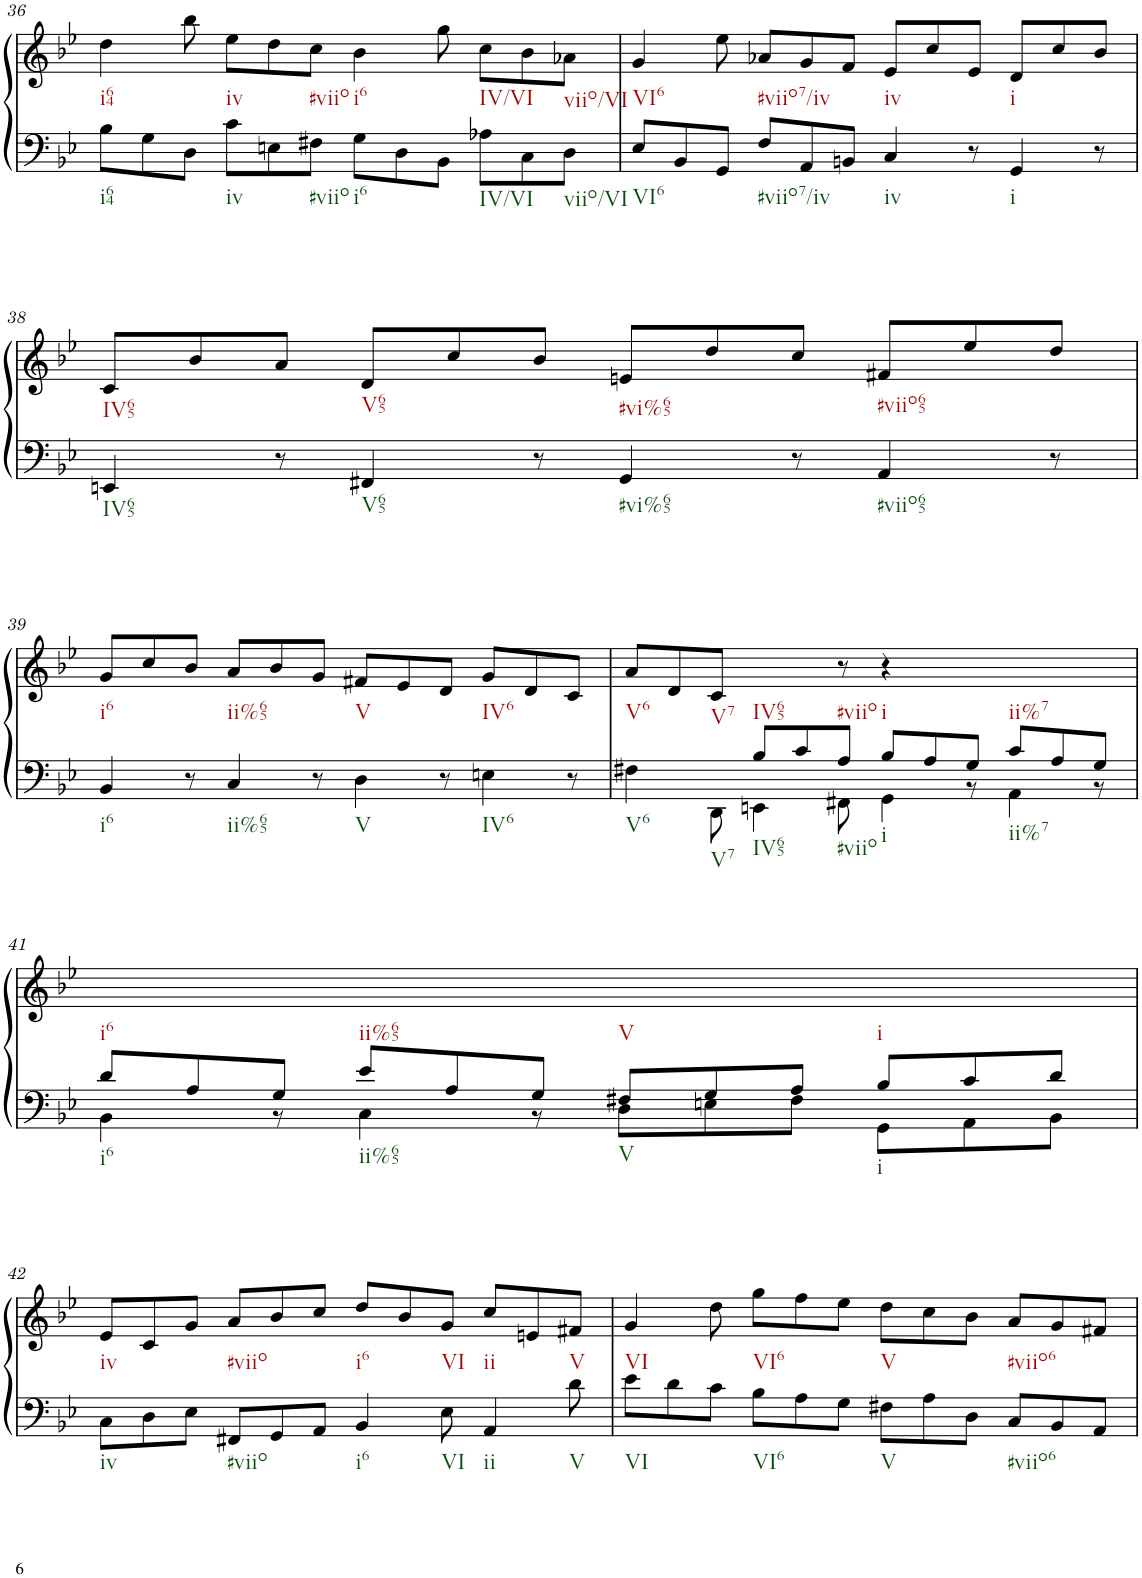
**kern	**kern
*part1	*part1
*staff2	*staff1
*I"unbenannt1	*
!!LO:PB:g=z
*clefF4	*clefG2
*k[b-e-]	*k[b-e-]
*M12/8	*M12/8
=36	=36
8B-\L	4dd\
8G\	.
8D\J	8bb-\
8c\L	8ee-\L
8En\	8dd\
8F#X\J	8cc\J
8G\L	4b-\
8D\	.
8BB-\J	8gg\
8A-X\L	8cc\L
8C\	8b-\
8D\J	8a-X\J
=37	=37
8E-/L	4g/
8BB-/	.
8GG/J	8ee-\
8F/L	8a-X/L
8AA/	8g/
8BBn/J	8f/J
4C/	8e-/L
.	8cc/
8r	8e-/J
4GG/	8d/L
.	8cc/
8r	8b-/J
!!LO:LB:g=z
=38	=38
4EEn/	8c/L
.	8b-/
8r	8a/J
4FF#X/	8d/L
.	8cc/
8r	8b-/J
4GG/	8en/L
.	8dd/
8r	8cc/J
4AA/	8f#X/L
.	8ee-/
8r	8dd/J
!!LO:LB:g=z
=39	=39
4BB-/	8g/L
.	8cc/
8r	8b-/J
4C/	8a/L
.	8b-/
8r	8g/J
4D\	8f#X/L
.	8e-/
8r	8d/J
4En\	8g/L
.	8d/
8r	8c/J
=40	=40
*^	*
4F#X\	4.ryy	8a/L
.	.	8d/
8DD\	.	8c/J
8B-/L	4EEn\	8ryy
8c/	.	8ryy
8A/J	8FF#X\	8r
8B-/L	4GG\	4r
8A/	.	.
8G/J	8r	2ryy
8c/L	4AA\	.
8A/	.	.
8G/J	8r	.
!!LO:LB:g=z
=41	=41	=41
8d/L	4BB-\	2ryy
8A/	.	.
8G/J	8r	.
8e-/L	4C\	.
8A/	.	2ryy
8G/J	8r	.
8F#X/L	8D\L	.
8G/	8En\	.
8A/J	8F#\J	2ryy
8B-/L	8GG\L	.
8c/	8AA\	.
8d/J	8BB-\J	.
*v	*v	*
!!LO:LB:g=z
=42	=42
8C\L	8e-/L
8D\	8c/
8E-\J	8g/J
8FF#X/L	8a/L
8GG/	8b-/
8AA/J	8cc/J
4BB-/	8dd/L
.	8b-/
8E-\	8g/J
4AA/	8cc/L
.	8en/
8d\	8f#X/J
=43	=43
8e-\L	4g/
8d\	.
8c\J	8dd\
8B-\L	8gg\L
8A\	8ff\
8G\J	8ee-\J
8F#X\L	8dd\L
8A\	8cc\
8D\J	8b-\J
8C/L	8a/L
8BB-/	8g/
8AA/J	8f#X/J
=	=
*-	*-
